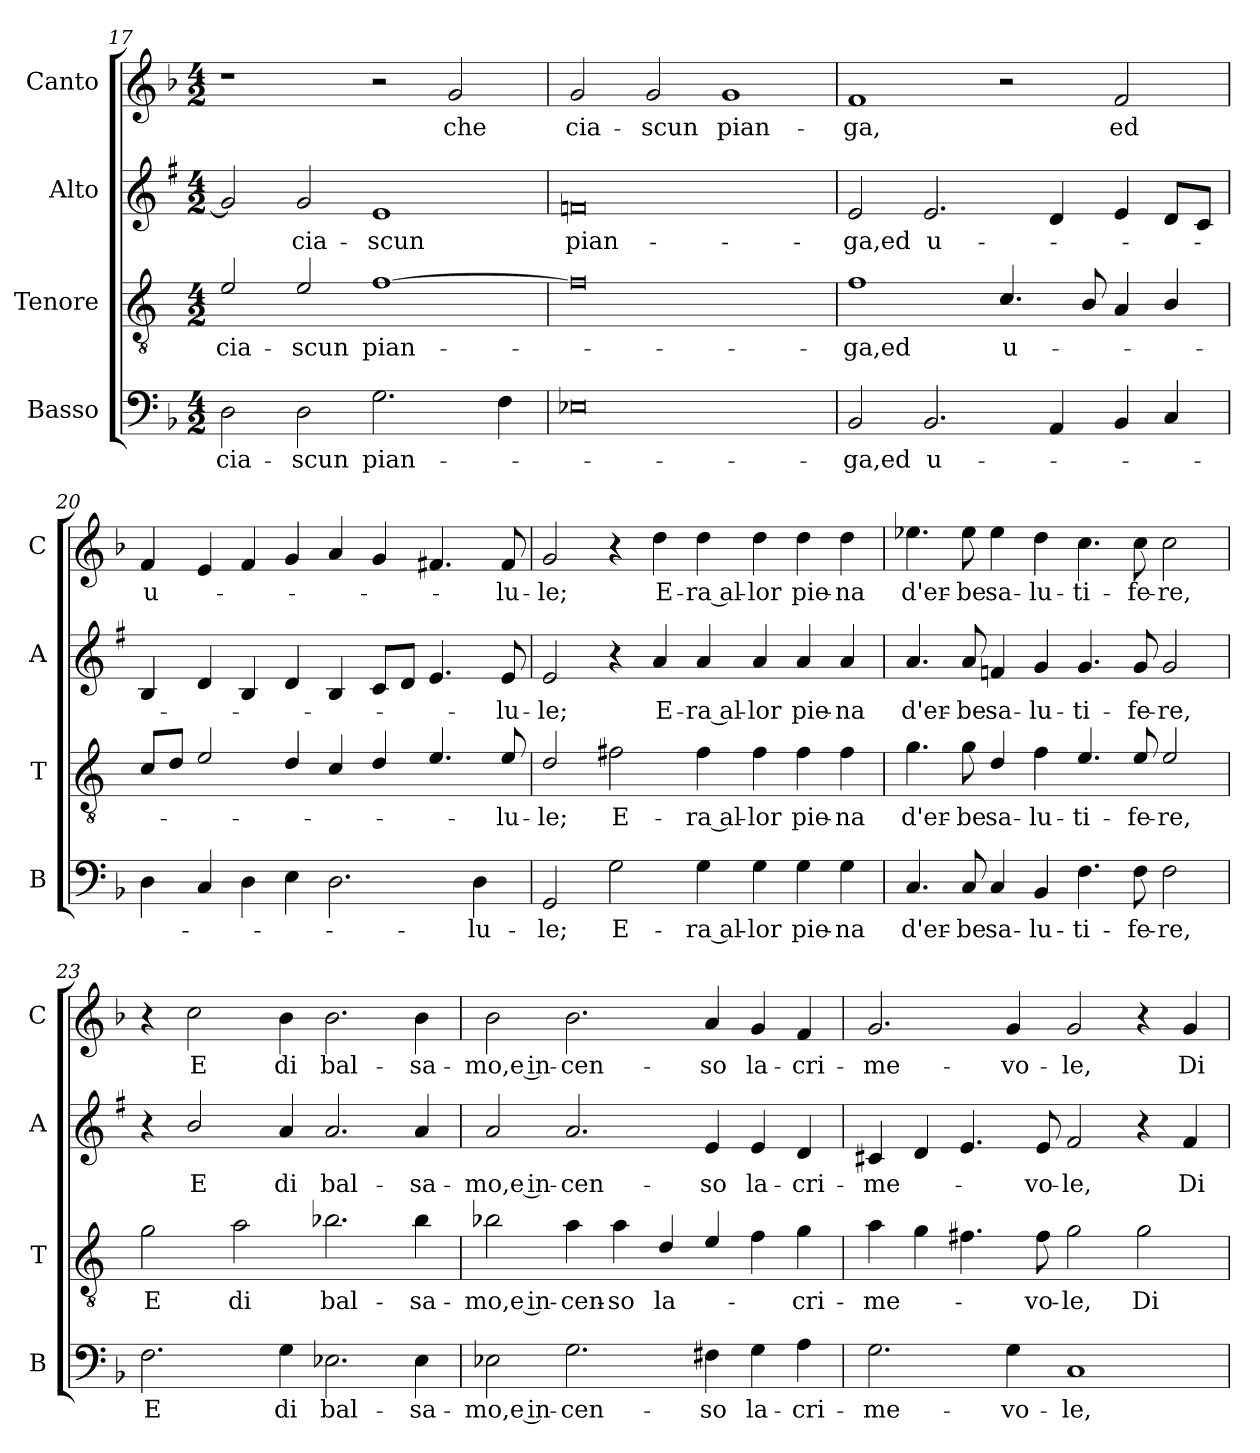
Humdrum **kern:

**kern	**text	**kern	**text	**kern	**text	**kern	**text
*part4	*part4	*part3	*part3	*part2	*part2	*part1	*part1
*staff4	*staff4	*staff3	*staff3	*staff2	*staff2	*staff1	*staff1
*I"Basso	*	*I"Tenore	*	*I"Alto	*	*I"Canto	*
*I'B	*	*I'T	*	*I'A	*	*I'C	*
*clefF4	*	*clefGv2	*	*clefG2	*	*clefG2	*
*	*	*ITrd4c7	*	*ITrd1c2	*	*	*
*k[b-]	*	*k[b-]	*	*k[b-]	*	*k[b-]	*
*F:	*	*F:	*	*F:	*	*F:	*
*M4/2	*	*M4/2	*	*M4/2	*	*M4/2	*
=17	=17	=17	=17	=17	=17	=17	=17
!	!LO:LY:b	!	!LO:LY:b	!	!	!	!
2D\	cia-	2A/	cia-	2f/]	.	1r	.
!	!LO:LY:b	!	!LO:LY:b	!	!LO:LY:b	!	!
2D\	-scun	2A/	-scun	2f/	cia-	.	.
!	!LO:LY:b	!	!LO:LY:b	!	!LO:LY:b	!	!
2.G\	pian-	[1B-	pian-	1d	-scun	2r	.
!	!	!	!	!	!	!	!LO:LY:b
.	.	.	.	.	.	2g/	che
4F\	.	.	.	.	.	.	.
!!LO:LB:g=z
=18	=18	=18	=18	=18	=18	=18	=18
!	!	!	!	!	!LO:LY:b	!	!LO:LY:b
0E-X	.	0B-]	.	0e-X	pian-	2g/	cia-
!	!	!	!	!	!	!	!LO:LY:b
.	.	.	.	.	.	2g/	-scun
!	!	!	!	!	!	!	!LO:LY:b
.	.	.	.	.	.	1g	pian-
=19	=19	=19	=19	=19	=19	=19	=19
!	!LO:LY:b	!	!LO:LY:b	!	!LO:LY:b	!	!LO:LY:b
2BB-/	-ga,ed	1B-	-ga,ed	2d/	-ga,ed	1f	-ga,
!	!LO:LY:b	!	!	!	!LO:LY:b	!	!
2.BB-/	u-	.	.	2.d/	u-	.	.
!	!	!	!LO:LY:b	!	!	!	!
.	.	4.F/	u-	.	.	2r	.
4AA/	.	.	.	4c/	.	.	.
.	.	8E/	.	.	.	.	.
!	!	!	!	!	!	!	!LO:LY:b
4BB-/	.	4D/	.	4d/	.	2f/	ed
4C/	.	4E/	.	8c/L	.	.	.
.	.	.	.	8B-/J	.	.	.
=20	=20	=20	=20	=20	=20	=20	=20
!	!	!	!	!	!	!	!LO:LY:b
4D\	.	8F/L	.	4A/	.	4f/	u-
.	.	8G/J	.	.	.	.	.
4C/	.	2A/	.	4c/	.	4e/	.
4D\	.	.	.	4A/	.	4f/	.
4E\	.	4G/	.	4c/	.	4g/	.
2.D\	.	4F/	.	4A/	.	4a/	.
.	.	4G/	.	8B-/L	.	4g/	.
.	.	.	.	8c/J	.	.	.
.	.	4.A/	.	4.d/	.	4.f#X/	.
!	!LO:LY:b	!	!	!	!	!	!
4D\	-lu-	.	.	.	.	.	.
!	!	!	!LO:LY:b	!	!LO:LY:b	!	!LO:LY:b
.	.	8A/	-lu-	8d/	-lu-	8f#/	-lu-
=21	=21	=21	=21	=21	=21	=21	=21
!	!LO:LY:b	!	!LO:LY:b	!	!LO:LY:b	!	!LO:LY:b
2GG/	-le;	2G/	-le;	2d/	-le;	2g/	-le;
!	!LO:LY:b	!	!LO:LY:b	!	!	!	!
2G\	E-	2Bn\	E-	4r	.	4r	.
!	!	!	!	!	!LO:LY:b	!	!LO:LY:b
.	.	.	.	4g/	E-	4dd\	E-
!	!LO:LY:b	!	!LO:LY:b	!	!LO:LY:b	!	!LO:LY:b
4G\	-ra al-	4B\	-ra al-	4g/	-ra al-	4dd\	-ra al-
!	!LO:LY:b	!	!LO:LY:b	!	!LO:LY:b	!	!LO:LY:b
4G\	-lor	4B\	-lor	4g/	-lor	4dd\	-lor
!	!LO:LY:b	!	!LO:LY:b	!	!LO:LY:b	!	!LO:LY:b
4G\	pie-	4B\	pie-	4g/	pie-	4dd\	pie-
!	!LO:LY:b	!	!LO:LY:b	!	!LO:LY:b	!	!LO:LY:b
4G\	-na	4B\	-na	4g/	-na	4dd\	-na
!!LO:LB:g=z
=22	=22	=22	=22	=22	=22	=22	=22
!	!LO:LY:b	!	!LO:LY:b	!	!LO:LY:b	!	!LO:LY:b
4.C/	d'er-	4.c\	d'er-	4.g/	d'er-	4.ee-X\	d'er-
!	!LO:LY:b	!	!LO:LY:b	!	!LO:LY:b	!	!LO:LY:b
8C/	-be	8c\	-be	8g/	-be	8ee-\	-be
!	!LO:LY:b	!	!LO:LY:b	!	!LO:LY:b	!	!LO:LY:b
4C/	sa-	4G/	sa-	4e-X/	sa-	4ee-\	sa-
!	!LO:LY:b	!	!LO:LY:b	!	!LO:LY:b	!	!LO:LY:b
4BB-/	-lu-	4B-\	-lu-	4f/	-lu-	4dd\	-lu-
!	!LO:LY:b	!	!LO:LY:b	!	!LO:LY:b	!	!LO:LY:b
4.F\	-ti-	4.A/	-ti-	4.f/	-ti-	4.cc\	-ti-
!	!LO:LY:b	!	!LO:LY:b	!	!LO:LY:b	!	!LO:LY:b
8F\	-fe-	8A/	-fe-	8f/	-fe-	8cc\	-fe-
!	!LO:LY:b	!	!LO:LY:b	!	!LO:LY:b	!	!LO:LY:b
2F\	-re,	2A/	-re,	2f/	-re,	2cc\	-re,
=23	=23	=23	=23	=23	=23	=23	=23
!	!LO:LY:b	!	!LO:LY:b	!	!	!	!
2.F\	E	2c\	E	4r	.	4r	.
!	!	!	!	!	!LO:LY:b	!	!LO:LY:b
.	.	.	.	2a/	E	2cc\	E
!	!	!	!LO:LY:b	!	!	!	!
.	.	2d\	di	.	.	.	.
!	!LO:LY:b	!	!	!	!LO:LY:b	!	!LO:LY:b
4G\	di	.	.	4g/	di	4b-\	di
!	!LO:LY:b	!	!LO:LY:b	!	!LO:LY:b	!	!LO:LY:b
2.E-X\	bal-	2.e-X\	bal-	2.g/	bal-	2.b-\	bal-
!	!LO:LY:b	!	!LO:LY:b	!	!LO:LY:b	!	!LO:LY:b
4E-\	-sa-	4e-\	-sa-	4g/	-sa-	4b-\	-sa-
=24	=24	=24	=24	=24	=24	=24	=24
!	!LO:LY:b	!	!LO:LY:b	!	!LO:LY:b	!	!LO:LY:b
2E-X\	-mo,e in-	2e-X\	-mo,e in-	2g/	-mo,e in-	2b-\	-mo,e in-
!	!LO:LY:b	!	!LO:LY:b	!	!LO:LY:b	!	!LO:LY:b
2.G\	-cen-	4d\	-cen-	2.g/	-cen-	2.b-\	-cen-
!	!	!	!LO:LY:b	!	!	!	!
.	.	4d\	-so	.	.	.	.
!	!	!	!LO:LY:b	!	!	!	!
.	.	4G/	la-	.	.	.	.
!	!LO:LY:b	!	!	!	!LO:LY:b	!	!LO:LY:b
4F#X\	-so	4A/	.	4d/	-so	4a/	-so
!	!LO:LY:b	!	!	!	!LO:LY:b	!	!LO:LY:b
4G\	la-	4B-\	.	4d/	la-	4g/	la-
!	!LO:LY:b	!	!LO:LY:b	!	!LO:LY:b	!	!LO:LY:b
4A\	-cri-	4c\	-cri-	4c/	-cri-	4f/	-cri-
=25	=25	=25	=25	=25	=25	=25	=25
!	!LO:LY:b	!	!LO:LY:b	!	!LO:LY:b	!	!LO:LY:b
2.G\	-me-	4d\	-me-	4Bn/	-me-	2.g/	-me-
.	.	4c\	.	4c/	.	.	.
.	.	4.Bn\	.	4.d/	.	.	.
!	!LO:LY:b	!	!	!	!	!	!LO:LY:b
4G\	-vo-	.	.	.	.	4g/	-vo-
!	!	!	!LO:LY:b	!	!LO:LY:b	!	!
.	.	8B\	-vo-	8d/	-vo-	.	.
!	!LO:LY:b	!	!LO:LY:b	!	!LO:LY:b	!	!LO:LY:b
1C	-le,	2c\	-le,	2e/	-le,	2g/	-le,
!	!	!	!LO:LY:b	!	!	!	!
.	.	2c\	Di	4r	.	4r	.
!	!	!	!	!	!LO:LY:b	!	!LO:LY:b
.	.	.	.	4e/	Di	4g/	Di
=	=	=	=	=	=	=	=
*-	*-	*-	*-	*-	*-	*-	*-
